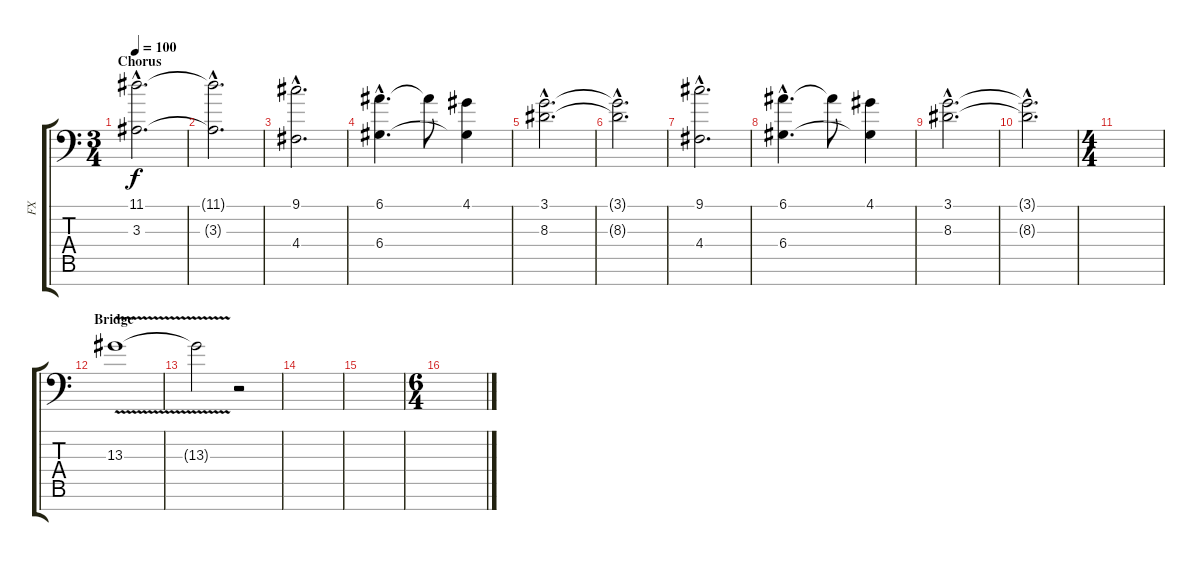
\track ("FX" "FX") {instrument brightacousticpiano}
\staff {score tabs}
\tuning (E4 B3 G3 D3 A2 E2 C-1) {hide}
\ts (3 4)
\section ("" "Chorus")
\tempo 100
\clef f4
\ks c
(11.1{hac} 3.3{hac}).2{d dy f volume 8 instrument stringensemble2} |
(11.1{hac t} 3.3{hac t}).2{d} |
(9.1{hac} 4.4{hac}).2{d} |
(6.1{hac} 6.4{hac}).4{d} 6.1{t}.8 (4.1 6.4{t}).4 |
(3.1{hac} 8.3{hac}).2{d} |
(3.1{hac t} 8.3{hac t}).2{d} |
(9.1{hac} 4.4{hac}).2{d} |
(6.1{hac} 6.4{hac}).4{d} 6.1{t}.8 (4.1 6.4{t}).4 |
(3.1{hac} 8.3{hac}).2{d} |
(3.1{hac t} 8.3{hac t}).2{d} |
\ts (4 4)
|
\section ("" "Bridge")
13.3{v}.1{instrument overdrivenguitar} |
13.3{t}.2 r.2 |
|
|
\ts (6 4)
